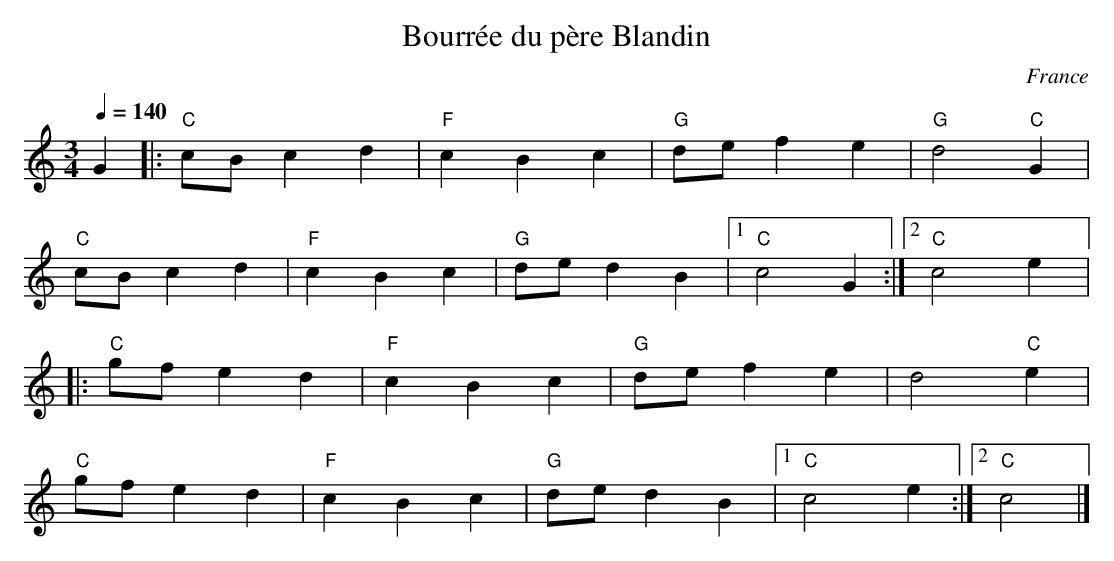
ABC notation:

X:1
T:Bourrée du père Blandin
O:France
M:3/4
L:1/8
Q:1/4=140
K:C
G2 |: "C"cB c2 d2 | "F"c2 B2 c2 | "G"de f2 e2 | "G"d4 "C"G2 |
"C"cB c2 d2 | "F"c2 B2 c2 | "G"de d2 B2 |1 "C"c4 G2 :|2 "C"c4 e2 |:
"C"gf e2 d2 | "F"c2 B2 c2 | "G"de f2 e2 | d4 "C"e2 |
"C"gf e2 d2 | "F"c2 B2 c2 | "G"de d2 B2 |1 "C"c4 e2 :|2 "C"c4 |]
